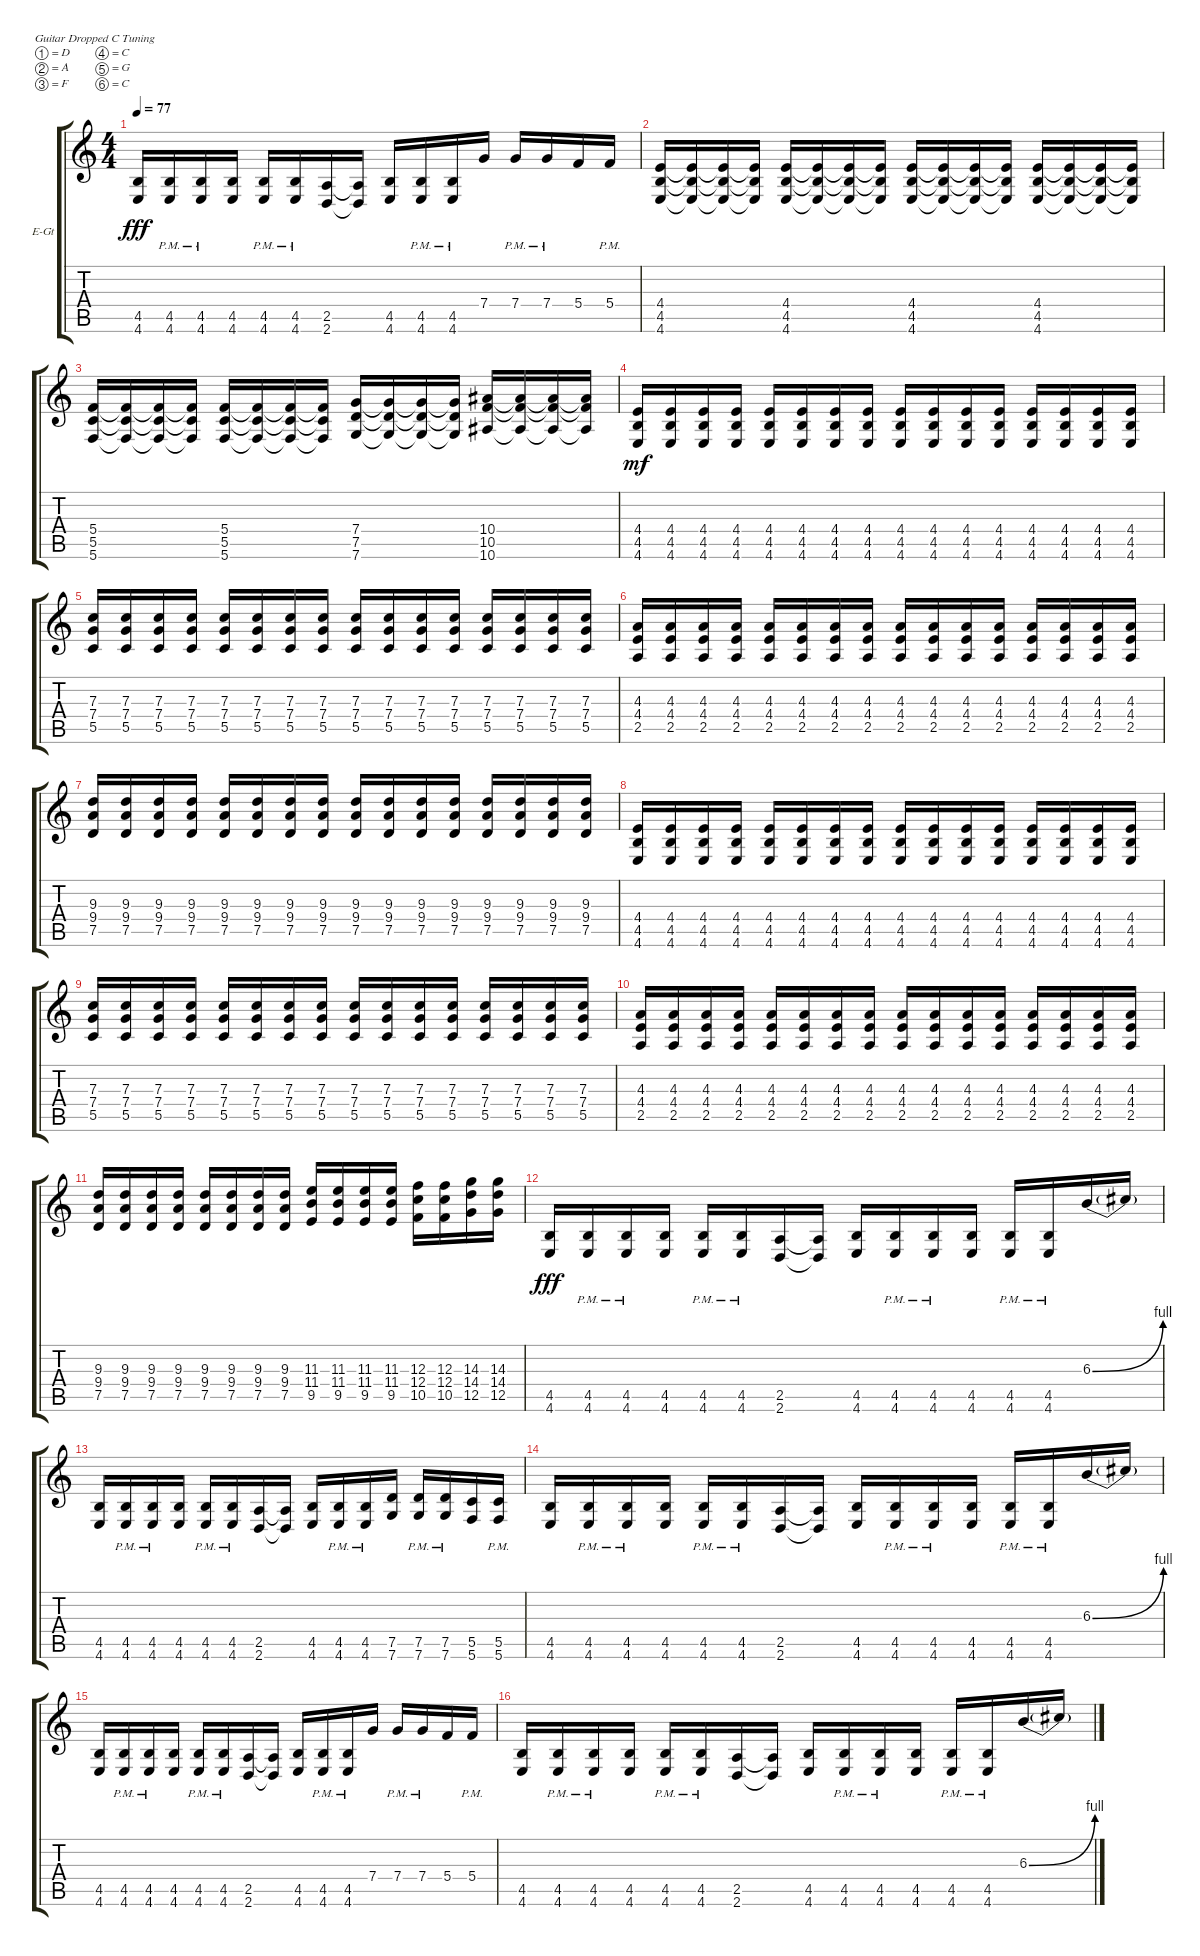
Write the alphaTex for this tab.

\bracketExtendMode groupsimilarinstruments
\firstSystemTrackNameOrientation horizontal
\otherSystemsTrackNameOrientation horizontal
\track ("Electric Guitar 2" "E-Gt") {instrument distortionguitar}
\staff {score tabs}
\tuning (D4 A3 F3 C3 G2 C2)
\ts (4 4)
\tempo 77
\clef g2
\ks c
(4.6 4.5).16{dy fff} (4.6{pm} 4.5{pm}).16 (4.6{pm} 4.5{pm}).16 (4.6 4.5).16 (4.6{pm} 4.5{pm}).16 (4.6{pm} 4.5{pm}).16 (2.6 2.5).16 (2.6{t} 2.5{t}).16 (4.6 4.5).16 (4.6{pm} 4.5{pm}).16 (4.6{pm} 4.5{pm}).16 7.4.16 7.4{pm}.16 7.4{pm}.16 5.4.16 5.4{pm}.16 |
(4.6 4.5 4.4).16 (4.6{t} 4.5{t} 4.4{t}).16 (4.6{t} 4.5{t} 4.4{t}).16 (4.6{t} 4.5{t} 4.4{t}).16 (4.6 4.5 4.4).16 (4.6{t} 4.5{t} 4.4{t}).16 (4.6{t} 4.5{t} 4.4{t}).16 (4.6{t} 4.5{t} 4.4{t}).16 (4.6 4.5 4.4).16 (4.6{t} 4.5{t} 4.4{t}).16 (4.6{t} 4.5{t} 4.4{t}).16 (4.6{t} 4.5{t} 4.4{t}).16 (4.6 4.5 4.4).16 (4.6{t} 4.5{t} 4.4{t}).16 (4.6{t} 4.5{t} 4.4{t}).16 (4.6{t} 4.5{t} 4.4{t}).16 |
(5.6 5.5 5.4).16 (5.6{t} 5.5{t} 5.4{t}).16 (5.6{t} 5.5{t} 5.4{t}).16 (5.6{t} 5.5{t} 5.4{t}).16 (5.6 5.5 5.4).16 (5.6{t} 5.5{t} 5.4{t}).16 (5.6{t} 5.5{t} 5.4{t}).16 (5.6{t} 5.5{t} 5.4{t}).16 (7.6 7.5 7.4).16 (7.4{t} 7.5{t} 7.6{t}).16 (7.4{t} 7.5{t} 7.6{t}).16 (7.4{t} 7.5{t} 7.6{t}).16 (10.6 10.5 10.4).16 (10.4{t} 10.5{t} 10.6{t}).16 (10.4{t} 10.5{t} 10.6{t}).16 (10.4{t} 10.5{t} 10.6{t}).16 |
(4.6 4.5 4.4).16{dy mf} (4.6 4.5 4.4).16 (4.6 4.5 4.4).16 (4.6 4.5 4.4).16 (4.6 4.5 4.4).16 (4.6 4.5 4.4).16 (4.6 4.5 4.4).16 (4.6 4.5 4.4).16 (4.6 4.5 4.4).16 (4.6 4.5 4.4).16 (4.6 4.5 4.4).16 (4.6 4.5 4.4).16 (4.6 4.5 4.4).16 (4.6 4.5 4.4).16 (4.6 4.5 4.4).16 (4.6 4.5 4.4).16 |
(5.5 7.4 7.3).16 (5.5 7.4 7.3).16 (5.5 7.4 7.3).16 (5.5 7.4 7.3).16 (5.5 7.4 7.3).16 (5.5 7.4 7.3).16 (5.5 7.4 7.3).16 (5.5 7.4 7.3).16 (5.5 7.4 7.3).16 (5.5 7.4 7.3).16 (5.5 7.4 7.3).16 (5.5 7.4 7.3).16 (5.5 7.4 7.3).16 (5.5 7.4 7.3).16 (5.5 7.4 7.3).16 (5.5 7.4 7.3).16 |
(2.5 4.4 4.3).16 (2.5 4.4 4.3).16 (2.5 4.4 4.3).16 (2.5 4.4 4.3).16 (2.5 4.4 4.3).16 (2.5 4.4 4.3).16 (2.5 4.4 4.3).16 (2.5 4.4 4.3).16 (2.5 4.4 4.3).16 (2.5 4.4 4.3).16 (2.5 4.4 4.3).16 (2.5 4.4 4.3).16 (2.5 4.4 4.3).16 (2.5 4.4 4.3).16 (2.5 4.4 4.3).16 (2.5 4.4 4.3).16 |
(7.5 9.4 9.3).16 (7.5 9.4 9.3).16 (7.5 9.4 9.3).16 (7.5 9.4 9.3).16 (7.5 9.4 9.3).16 (7.5 9.4 9.3).16 (7.5 9.4 9.3).16 (7.5 9.4 9.3).16 (7.5 9.4 9.3).16 (7.5 9.4 9.3).16 (7.5 9.4 9.3).16 (7.5 9.4 9.3).16 (7.5 9.4 9.3).16 (7.5 9.4 9.3).16 (7.5 9.4 9.3).16 (7.5 9.4 9.3).16 |
(4.6 4.5 4.4).16 (4.6 4.5 4.4).16 (4.6 4.5 4.4).16 (4.6 4.5 4.4).16 (4.6 4.5 4.4).16 (4.6 4.5 4.4).16 (4.6 4.5 4.4).16 (4.6 4.5 4.4).16 (4.6 4.5 4.4).16 (4.6 4.5 4.4).16 (4.6 4.5 4.4).16 (4.6 4.5 4.4).16 (4.6 4.5 4.4).16 (4.6 4.5 4.4).16 (4.6 4.5 4.4).16 (4.6 4.5 4.4).16 |
(5.5 7.4 7.3).16 (5.5 7.4 7.3).16 (5.5 7.4 7.3).16 (5.5 7.4 7.3).16 (5.5 7.4 7.3).16 (5.5 7.4 7.3).16 (5.5 7.4 7.3).16 (5.5 7.4 7.3).16 (5.5 7.4 7.3).16 (5.5 7.4 7.3).16 (5.5 7.4 7.3).16 (5.5 7.4 7.3).16 (5.5 7.4 7.3).16 (5.5 7.4 7.3).16 (5.5 7.4 7.3).16 (5.5 7.4 7.3).16 |
(2.5 4.4 4.3).16 (2.5 4.4 4.3).16 (2.5 4.4 4.3).16 (2.5 4.4 4.3).16 (2.5 4.4 4.3).16 (2.5 4.4 4.3).16 (2.5 4.4 4.3).16 (2.5 4.4 4.3).16 (2.5 4.4 4.3).16 (2.5 4.4 4.3).16 (2.5 4.4 4.3).16 (2.5 4.4 4.3).16 (2.5 4.4 4.3).16 (2.5 4.4 4.3).16 (2.5 4.4 4.3).16 (2.5 4.4 4.3).16 |
(7.5 9.4 9.3).16 (7.5 9.4 9.3).16 (7.5 9.4 9.3).16 (7.5 9.4 9.3).16 (7.5 9.4 9.3).16 (7.5 9.4 9.3).16 (7.5 9.4 9.3).16 (7.5 9.4 9.3).16 (9.5 11.4 11.3).16 (9.5 11.4 11.3).16 (9.5 11.4 11.3).16 (9.5 11.4 11.3).16 (10.5 12.4 12.3).16 (10.5 12.4 12.3).16 (12.5 14.4 14.3).16 (12.5 14.4 14.3).16 |
(4.6 4.5).16{dy fff} (4.6{pm} 4.5{pm}).16 (4.6{pm} 4.5{pm}).16 (4.6 4.5).16 (4.6{pm} 4.5{pm}).16 (4.6{pm} 4.5{pm}).16 (2.6 2.5).16 (2.6{t} 2.5{t}).16 (4.6 4.5).16 (4.6{pm} 4.5{pm}).16 (4.6{pm} 4.5{pm}).16 (4.6 4.5).16 (4.6{pm} 4.5{pm}).16 (4.6{pm} 4.5{pm}).16 6.3{be (bend 0 0 15 4)}.16 6.3{t}.16 |
(4.6 4.5).16 (4.6{pm} 4.5{pm}).16 (4.6{pm} 4.5{pm}).16 (4.6 4.5).16 (4.6{pm} 4.5{pm}).16 (4.6{pm} 4.5{pm}).16 (2.6 2.5).16 (2.6{t} 2.5{t}).16 (4.6 4.5).16 (4.6{pm} 4.5{pm}).16 (4.6{pm} 4.5{pm}).16 (7.6 7.5).16 (7.6{pm} 7.5{pm}).16 (7.6{pm} 7.5{pm}).16 (5.6 5.5).16 (5.6{pm} 5.5{pm}).16 |
(4.6 4.5).16 (4.6{pm} 4.5{pm}).16 (4.6{pm} 4.5{pm}).16 (4.6 4.5).16 (4.6{pm} 4.5{pm}).16 (4.6{pm} 4.5{pm}).16 (2.6 2.5).16 (2.6{t} 2.5{t}).16 (4.6 4.5).16 (4.6{pm} 4.5{pm}).16 (4.6{pm} 4.5{pm}).16 (4.6 4.5).16 (4.6{pm} 4.5{pm}).16 (4.6{pm} 4.5{pm}).16 6.3{be (bend 0 0 15 4)}.16 6.3{t}.16 |
(4.6 4.5).16 (4.6{pm} 4.5{pm}).16 (4.6{pm} 4.5{pm}).16 (4.6 4.5).16 (4.6{pm} 4.5{pm}).16 (4.6{pm} 4.5{pm}).16 (2.6 2.5).16 (2.6{t} 2.5{t}).16 (4.6 4.5).16 (4.6{pm} 4.5{pm}).16 (4.6{pm} 4.5{pm}).16 7.4.16 7.4{pm}.16 7.4{pm}.16 5.4.16 5.4{pm}.16 |
(4.6 4.5).16 (4.6{pm} 4.5{pm}).16 (4.6{pm} 4.5{pm}).16 (4.6 4.5).16 (4.6{pm} 4.5{pm}).16 (4.6{pm} 4.5{pm}).16 (2.6 2.5).16 (2.6{t} 2.5{t}).16 (4.6 4.5).16 (4.6{pm} 4.5{pm}).16 (4.6{pm} 4.5{pm}).16 (4.6 4.5).16 (4.6{pm} 4.5{pm}).16 (4.6{pm} 4.5{pm}).16 6.3{be (bend 0 0 15 4)}.16 6.3{t}.16
